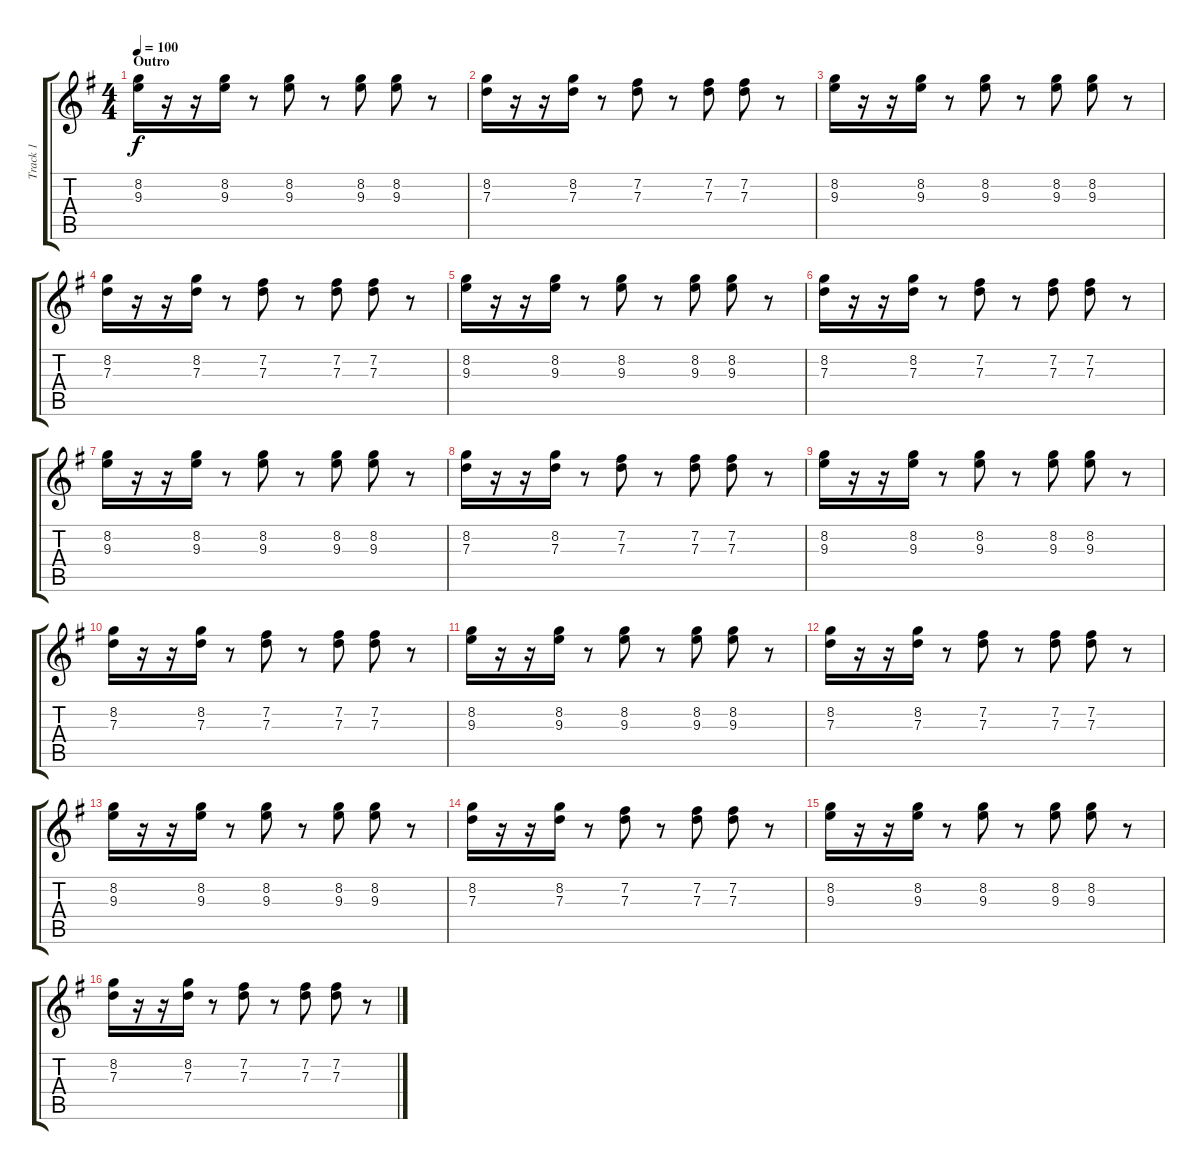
\track ("Track 1" "Track 1") {instrument overdrivenguitar}
\staff {score tabs}
\tuning (E4 B3 G3 D3 A2 E2) {hide}
\ts (4 4)
\section ("" "Outro")
\tempo 100
\clef g2
\ks g
(8.2 9.3).16{dy f} r.16 r.16 (8.2 9.3).16 r.8 (8.2 9.3).8 r.8 (8.2 9.3).8 (8.2 9.3).8 r.8 |
(8.2 7.3).16 r.16 r.16 (8.2 7.3).16 r.8 (7.2 7.3).8 r.8 (7.2 7.3).8 (7.2 7.3).8 r.8 |
(8.2 9.3).16 r.16 r.16 (8.2 9.3).16 r.8 (8.2 9.3).8 r.8 (8.2 9.3).8 (8.2 9.3).8 r.8 |
(8.2 7.3).16 r.16 r.16 (8.2 7.3).16 r.8 (7.2 7.3).8 r.8 (7.2 7.3).8 (7.2 7.3).8 r.8 |
(8.2 9.3).16 r.16 r.16 (8.2 9.3).16 r.8 (8.2 9.3).8 r.8 (8.2 9.3).8 (8.2 9.3).8 r.8 |
(8.2 7.3).16 r.16 r.16 (8.2 7.3).16 r.8 (7.2 7.3).8 r.8 (7.2 7.3).8 (7.2 7.3).8 r.8 |
(8.2 9.3).16 r.16 r.16 (8.2 9.3).16 r.8 (8.2 9.3).8 r.8 (8.2 9.3).8 (8.2 9.3).8 r.8 |
(8.2 7.3).16 r.16 r.16 (8.2 7.3).16 r.8 (7.2 7.3).8 r.8 (7.2 7.3).8 (7.2 7.3).8 r.8 |
(8.2 9.3).16 r.16 r.16 (8.2 9.3).16 r.8 (8.2 9.3).8 r.8 (8.2 9.3).8 (8.2 9.3).8 r.8 |
(8.2 7.3).16 r.16 r.16 (8.2 7.3).16 r.8 (7.2 7.3).8 r.8 (7.2 7.3).8 (7.2 7.3).8 r.8 |
(8.2 9.3).16 r.16 r.16 (8.2 9.3).16 r.8 (8.2 9.3).8 r.8 (8.2 9.3).8 (8.2 9.3).8 r.8 |
(8.2 7.3).16 r.16 r.16 (8.2 7.3).16 r.8 (7.2 7.3).8 r.8 (7.2 7.3).8 (7.2 7.3).8 r.8 |
(8.2 9.3).16 r.16 r.16 (8.2 9.3).16 r.8 (8.2 9.3).8 r.8 (8.2 9.3).8 (8.2 9.3).8 r.8 |
(8.2 7.3).16 r.16 r.16 (8.2 7.3).16 r.8 (7.2 7.3).8 r.8 (7.2 7.3).8 (7.2 7.3).8 r.8 |
(8.2 9.3).16 r.16 r.16 (8.2 9.3).16 r.8 (8.2 9.3).8 r.8 (8.2 9.3).8 (8.2 9.3).8 r.8 |
(8.2 7.3).16 r.16 r.16 (8.2 7.3).16 r.8 (7.2 7.3).8 r.8 (7.2 7.3).8 (7.2 7.3).8 r.8
